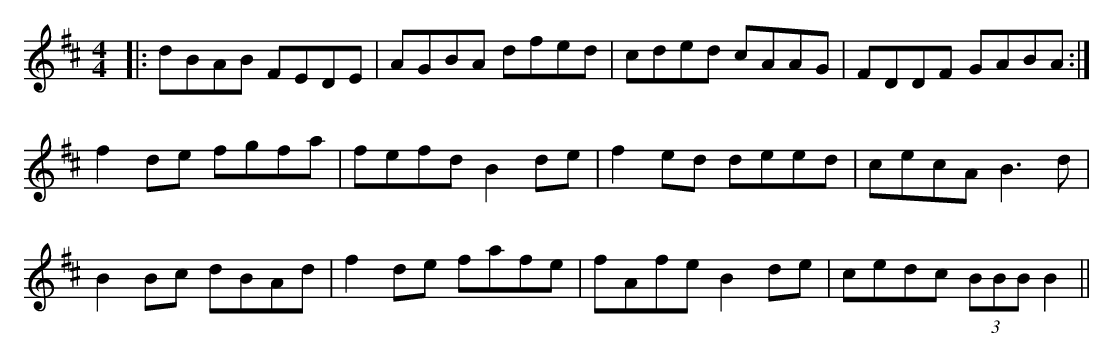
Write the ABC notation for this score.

X:1
M:4/4
K:Bmin
|:dBAB FEDE|AGBA dfed|cded cAAG|FDDF GABA:|
f2de fgfa|fefd B2de|f2ed deed|cecA B3d|
B2Bc dBAd|f2de fafe|fAfe B2de|cedc (3BBB B2||
